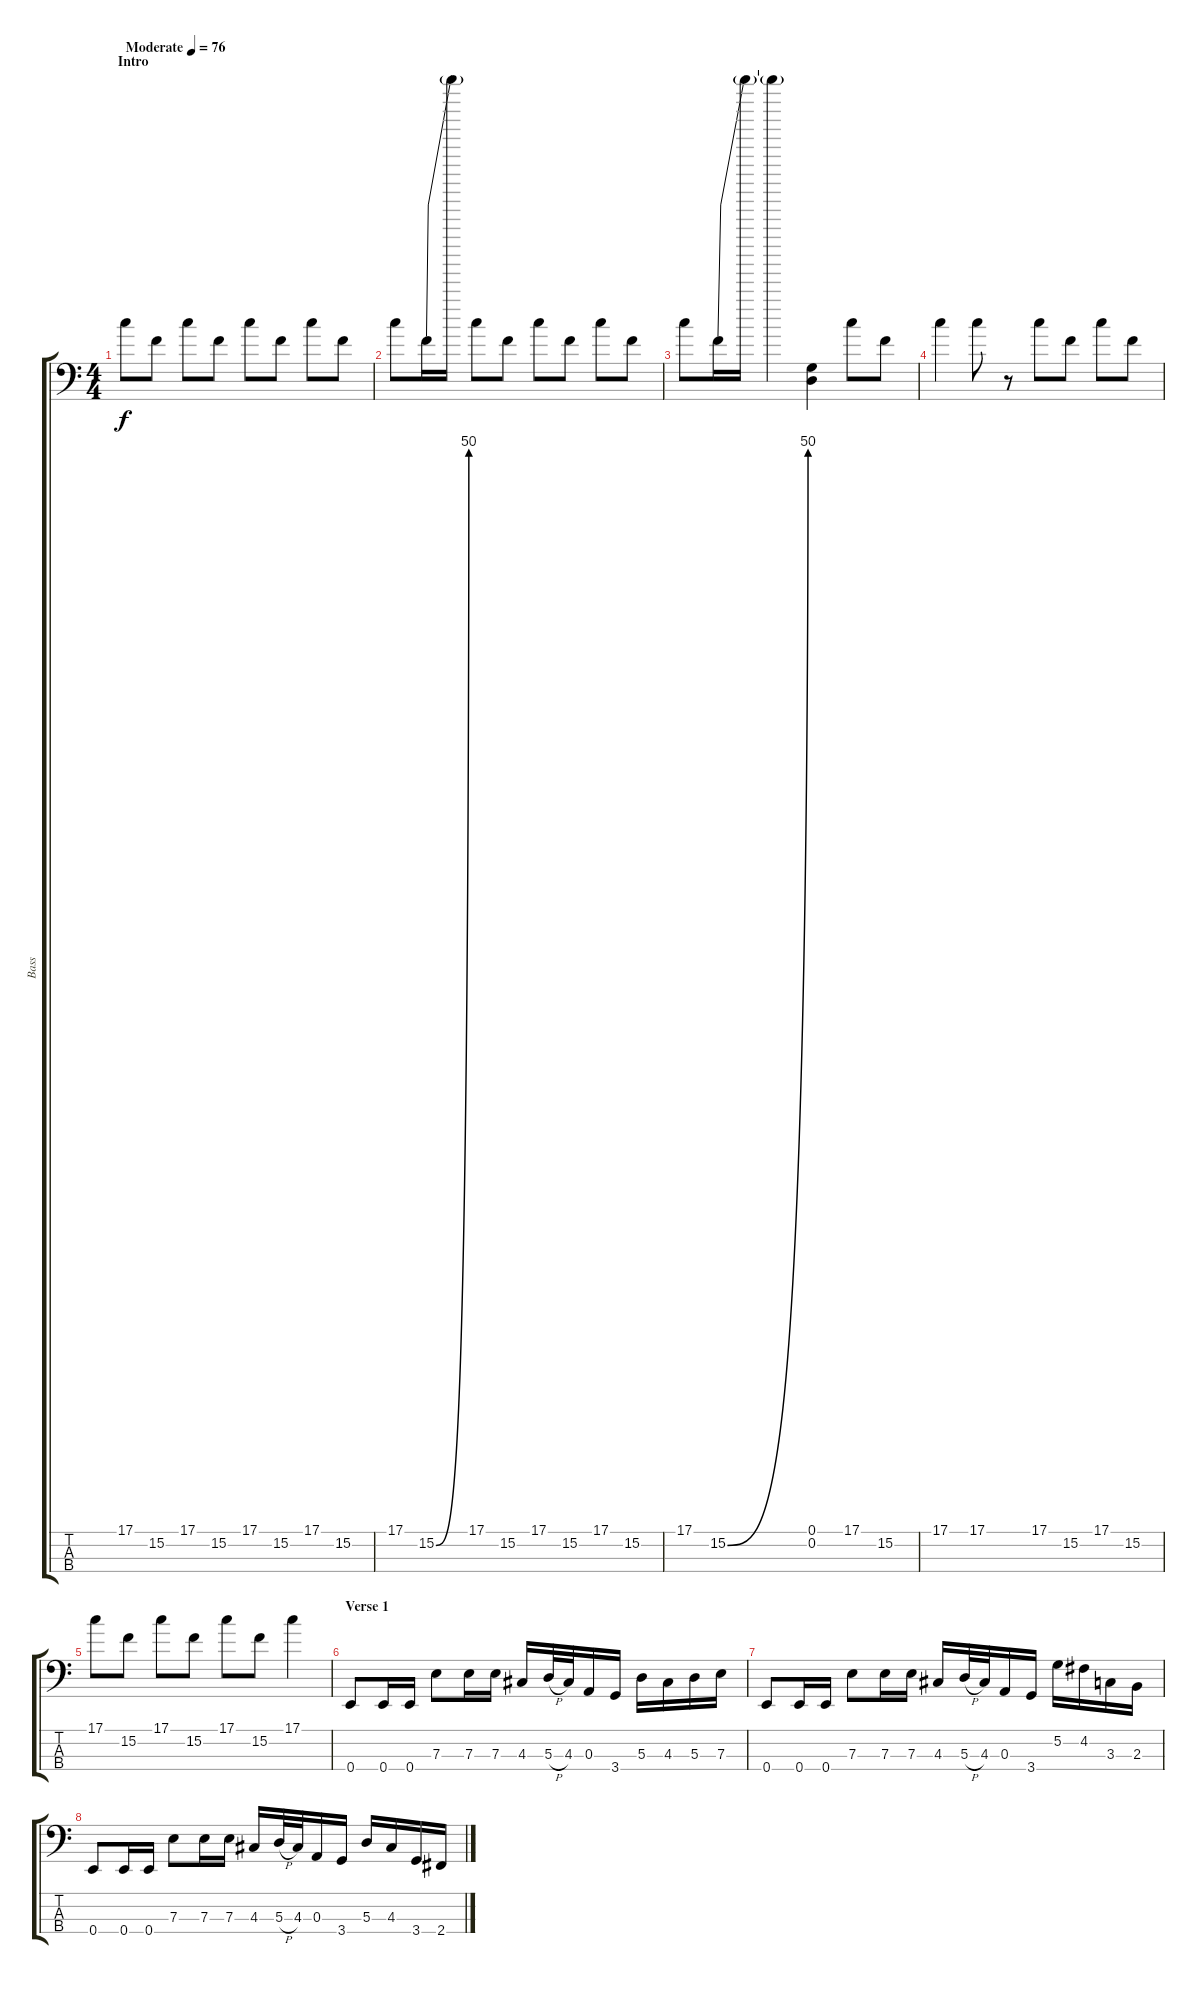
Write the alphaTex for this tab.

\track ("Bass" "Bass") {instrument electricbassfinger}
\staff {score tabs}
\tuning (G2 D2 A1 E1) {hide}
\ts (4 4)
\section ("" "Intro")
\tempo (76 "Moderate")
\clef f4
\ks c
17.1.8{dy f instrument electricbassfinger} 15.2.8 17.1.8 15.2.8 17.1.8 15.2.8 17.1.8 15.2.8 |
17.1.8 15.2{be (bend 0 0 300 200)}.16 15.2{t}.16 17.1.8 15.2.8 17.1.8 15.2.8 17.1.8 15.2.8 |
17.1.8 15.2{be (bend 0 0 300 200)}.16 15.2{t}.16 15.2{t}.4 (0.1 0.2).4 17.1.8 15.2.8 |
17.1.4 17.1.8 r.8 17.1.8 15.2.8 17.1.8 15.2.8 |
17.1.8 15.2.8 17.1.8 15.2.8 17.1.8 15.2.8 17.1.4 |
\section ("" "Verse 1")
0.4.8 0.4.16 0.4.16 7.3.8 7.3.16 7.3.16 4.3.16 5.3{h}.32 4.3.32 0.3.16 3.4.16 5.3.16 4.3.16 5.3.16 7.3.16 |
0.4.8 0.4.16 0.4.16 7.3.8 7.3.16 7.3.16 4.3.16 5.3{h}.32 4.3.32 0.3.16 3.4.16 5.2.16 4.2.16 3.3.16 2.3.16 |
0.4.8 0.4.16 0.4.16 7.3.8 7.3.16 7.3.16 4.3.16 5.3{h}.32 4.3.32 0.3.16 3.4.16 5.3.16 4.3.16 3.4.16 2.4.16
